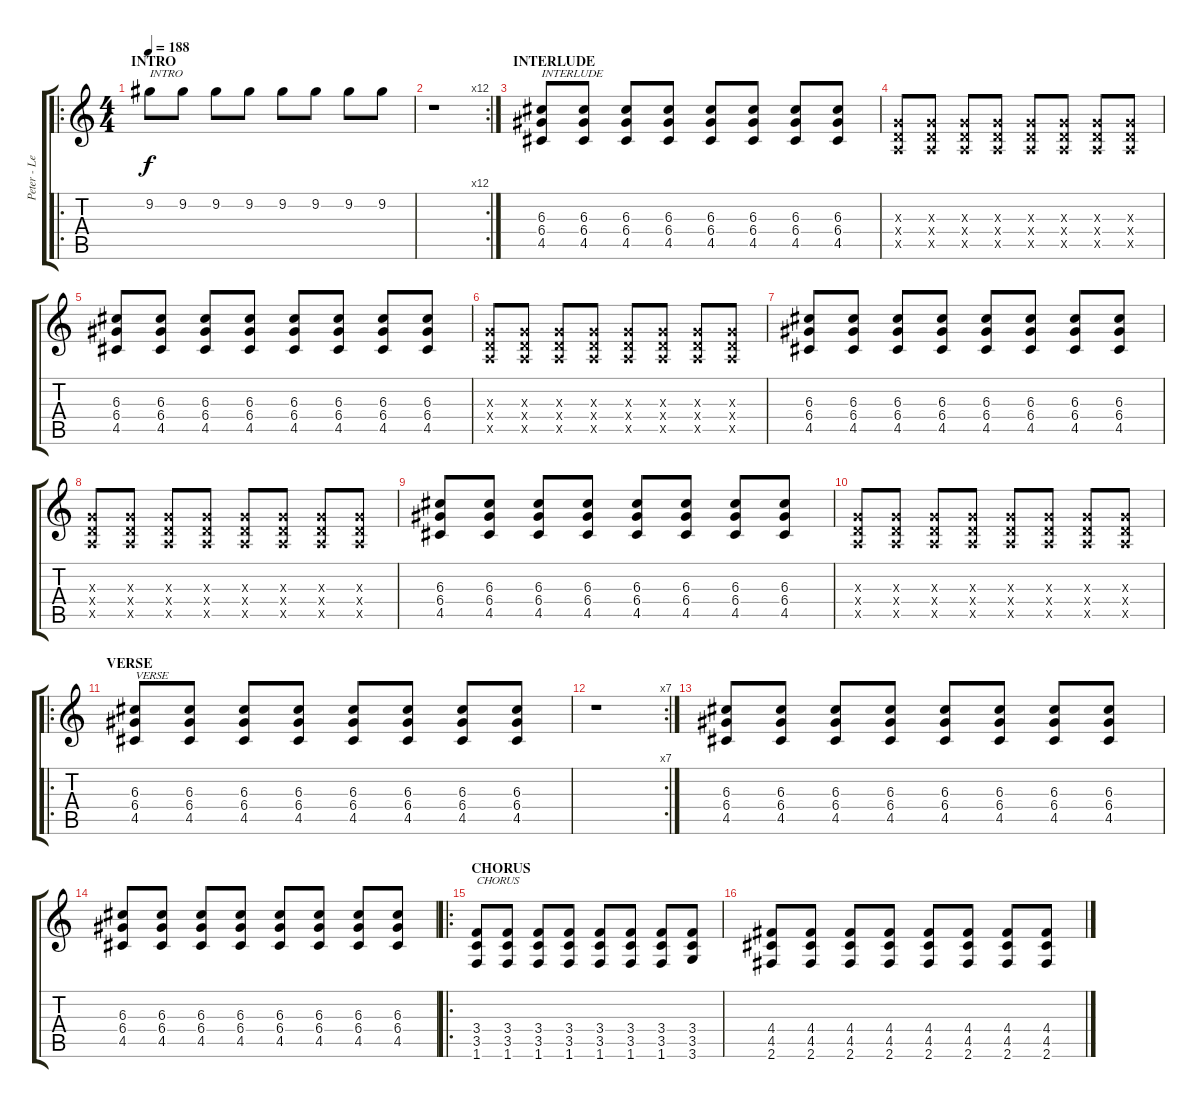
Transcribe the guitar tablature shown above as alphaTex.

\track ("Peter - Lead Guitar" "Peter - Le") {instrument distortionguitar}
\staff {score tabs}
\tuning (E4 B3 G3 D3 A2 E2) {hide}
\ro
\ts (4 4)
\section ("" "INTRO")
\tempo 188
\clef g2
\ks c
9.2.8{txt "INTRO" dy f instrument distortionguitar} 9.2.8 9.2.8 9.2.8 9.2.8 9.2.8 9.2.8 9.2.8 |
\rc 12
r.1 |
\section ("" "INTERLUDE")
(6.3 6.4 4.5).8{txt "INTERLUDE"} (6.3 6.4 4.5).8 (6.3 6.4 4.5).8 (6.3 6.4 4.5).8 (6.3 6.4 4.5).8 (6.3 6.4 4.5).8 (6.3 6.4 4.5).8 (6.3 6.4 4.5).8 |
(0.3{x} 0.4{x} 0.5{x}).8 (0.3{x} 0.4{x} 0.5{x}).8 (0.3{x} 0.4{x} 0.5{x}).8 (0.3{x} 0.4{x} 0.5{x}).8 (0.3{x} 0.4{x} 0.5{x}).8 (0.3{x} 0.4{x} 0.5{x}).8 (0.3{x} 0.4{x} 0.5{x}).8 (0.3{x} 0.4{x} 0.5{x}).8 |
(6.3 6.4 4.5).8 (6.3 6.4 4.5).8 (6.3 6.4 4.5).8 (6.3 6.4 4.5).8 (6.3 6.4 4.5).8 (6.3 6.4 4.5).8 (6.3 6.4 4.5).8 (6.3 6.4 4.5).8 |
(0.3{x} 0.4{x} 0.5{x}).8 (0.3{x} 0.4{x} 0.5{x}).8 (0.3{x} 0.4{x} 0.5{x}).8 (0.3{x} 0.4{x} 0.5{x}).8 (0.3{x} 0.4{x} 0.5{x}).8 (0.3{x} 0.4{x} 0.5{x}).8 (0.3{x} 0.4{x} 0.5{x}).8 (0.3{x} 0.4{x} 0.5{x}).8 |
(6.3 6.4 4.5).8 (6.3 6.4 4.5).8 (6.3 6.4 4.5).8 (6.3 6.4 4.5).8 (6.3 6.4 4.5).8 (6.3 6.4 4.5).8 (6.3 6.4 4.5).8 (6.3 6.4 4.5).8 |
(0.3{x} 0.4{x} 0.5{x}).8 (0.3{x} 0.4{x} 0.5{x}).8 (0.3{x} 0.4{x} 0.5{x}).8 (0.3{x} 0.4{x} 0.5{x}).8 (0.3{x} 0.4{x} 0.5{x}).8 (0.3{x} 0.4{x} 0.5{x}).8 (0.3{x} 0.4{x} 0.5{x}).8 (0.3{x} 0.4{x} 0.5{x}).8 |
(6.3 6.4 4.5).8 (6.3 6.4 4.5).8 (6.3 6.4 4.5).8 (6.3 6.4 4.5).8 (6.3 6.4 4.5).8 (6.3 6.4 4.5).8 (6.3 6.4 4.5).8 (6.3 6.4 4.5).8 |
(0.3{x} 0.4{x} 0.5{x}).8 (0.3{x} 0.4{x} 0.5{x}).8 (0.3{x} 0.4{x} 0.5{x}).8 (0.3{x} 0.4{x} 0.5{x}).8 (0.3{x} 0.4{x} 0.5{x}).8 (0.3{x} 0.4{x} 0.5{x}).8 (0.3{x} 0.4{x} 0.5{x}).8 (0.3{x} 0.4{x} 0.5{x}).8 |
\ro
\section ("" "VERSE")
(6.3 6.4 4.5).8{txt "VERSE"} (6.3 6.4 4.5).8 (6.3 6.4 4.5).8 (6.3 6.4 4.5).8 (6.3 6.4 4.5).8 (6.3 6.4 4.5).8 (6.3 6.4 4.5).8 (6.3 6.4 4.5).8 |
\rc 7
r.1 |
(6.3 6.4 4.5).8 (6.3 6.4 4.5).8 (6.3 6.4 4.5).8 (6.3 6.4 4.5).8 (6.3 6.4 4.5).8 (6.3 6.4 4.5).8 (6.3 6.4 4.5).8 (6.3 6.4 4.5).8 |
(6.3 6.4 4.5).8 (6.3 6.4 4.5).8 (6.3 6.4 4.5).8 (6.3 6.4 4.5).8 (6.3 6.4 4.5).8 (6.3 6.4 4.5).8 (6.3 6.4 4.5).8 (6.3 6.4 4.5).8 |
\ro
\section ("" "CHORUS")
(3.4 3.5 1.6).8{txt "CHORUS"} (3.4 3.5 1.6).8 (3.4 3.5 1.6).8 (3.4 3.5 1.6).8 (3.4 3.5 1.6).8 (3.4 3.5 1.6).8 (3.4 3.5 1.6).8 (3.4 3.5 3.6).8 |
(4.4 4.5 2.6).8 (4.4 4.5 2.6).8 (4.4 4.5 2.6).8 (4.4 4.5 2.6).8 (4.4 4.5 2.6).8 (4.4 4.5 2.6).8 (4.4 4.5 2.6).8 (4.4 4.5 2.6).8
